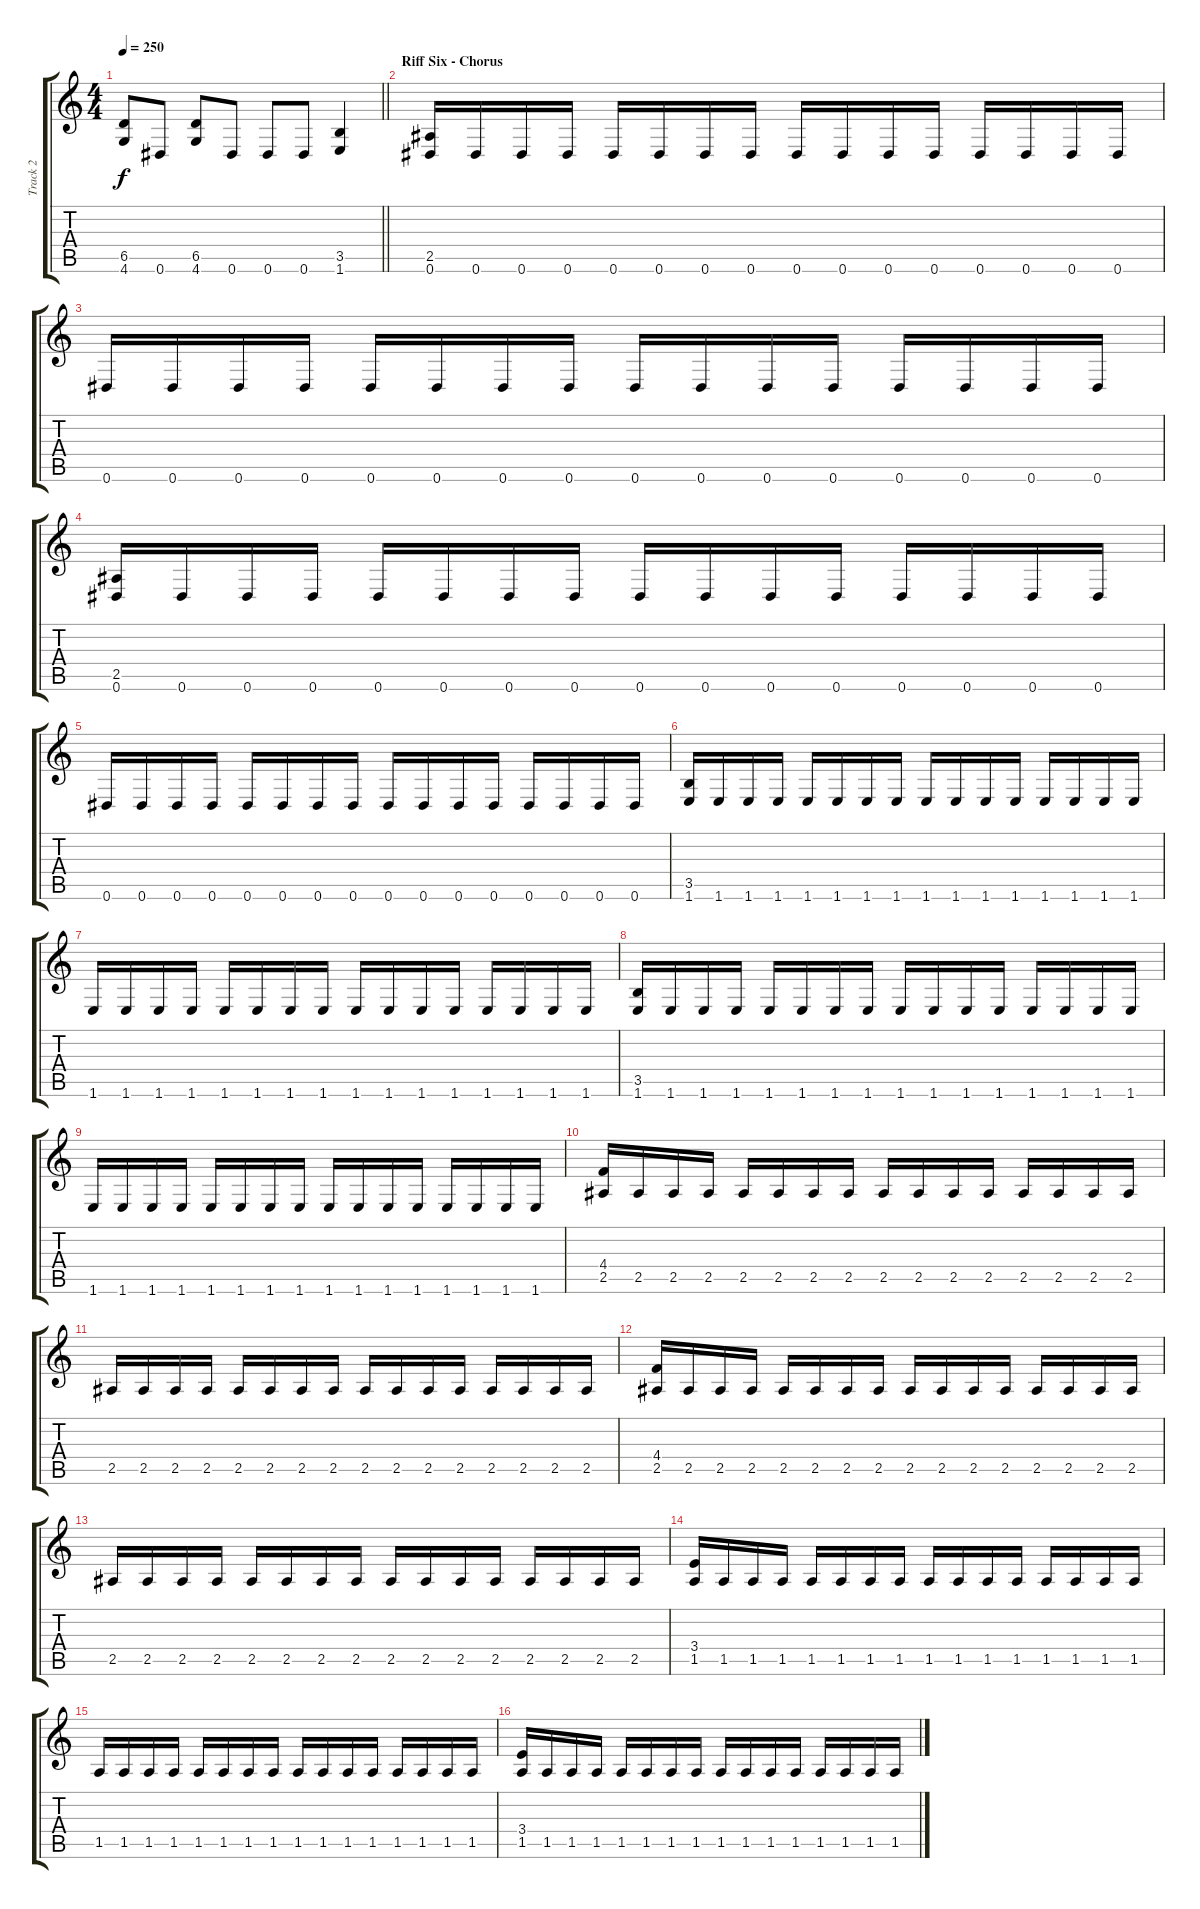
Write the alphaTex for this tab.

\track ("Track 2" "Track 2") {instrument distortionguitar}
\staff {score tabs}
\tuning (Eb4 Bb3 Gb3 Db3 Ab2 Eb2) {hide}
\ts (4 4)
\tempo 250
\clef g2
\barLineRight lightlight
\ks c
(6.5 4.6).8{dy f} 0.6.8 (6.5 4.6).8 0.6.8 0.6.8 0.6.8 (3.5 1.6).4 |
\section ("" "Riff Six - Chorus")
(2.5 0.6).16 0.6.16 0.6.16 0.6.16 0.6.16 0.6.16 0.6.16 0.6.16 0.6.16 0.6.16 0.6.16 0.6.16 0.6.16 0.6.16 0.6.16 0.6.16 |
0.6.16 0.6.16 0.6.16 0.6.16 0.6.16 0.6.16 0.6.16 0.6.16 0.6.16 0.6.16 0.6.16 0.6.16 0.6.16 0.6.16 0.6.16 0.6.16 |
(2.5 0.6).16 0.6.16 0.6.16 0.6.16 0.6.16 0.6.16 0.6.16 0.6.16 0.6.16 0.6.16 0.6.16 0.6.16 0.6.16 0.6.16 0.6.16 0.6.16 |
0.6.16 0.6.16 0.6.16 0.6.16 0.6.16 0.6.16 0.6.16 0.6.16 0.6.16 0.6.16 0.6.16 0.6.16 0.6.16 0.6.16 0.6.16 0.6.16 |
(3.5 1.6).16 1.6.16 1.6.16 1.6.16 1.6.16 1.6.16 1.6.16 1.6.16 1.6.16 1.6.16 1.6.16 1.6.16 1.6.16 1.6.16 1.6.16 1.6.16 |
1.6.16 1.6.16 1.6.16 1.6.16 1.6.16 1.6.16 1.6.16 1.6.16 1.6.16 1.6.16 1.6.16 1.6.16 1.6.16 1.6.16 1.6.16 1.6.16 |
(3.5 1.6).16 1.6.16 1.6.16 1.6.16 1.6.16 1.6.16 1.6.16 1.6.16 1.6.16 1.6.16 1.6.16 1.6.16 1.6.16 1.6.16 1.6.16 1.6.16 |
1.6.16 1.6.16 1.6.16 1.6.16 1.6.16 1.6.16 1.6.16 1.6.16 1.6.16 1.6.16 1.6.16 1.6.16 1.6.16 1.6.16 1.6.16 1.6.16 |
(4.4 2.5).16 2.5.16 2.5.16 2.5.16 2.5.16 2.5.16 2.5.16 2.5.16 2.5.16 2.5.16 2.5.16 2.5.16 2.5.16 2.5.16 2.5.16 2.5.16 |
2.5.16 2.5.16 2.5.16 2.5.16 2.5.16 2.5.16 2.5.16 2.5.16 2.5.16 2.5.16 2.5.16 2.5.16 2.5.16 2.5.16 2.5.16 2.5.16 |
(4.4 2.5).16 2.5.16 2.5.16 2.5.16 2.5.16 2.5.16 2.5.16 2.5.16 2.5.16 2.5.16 2.5.16 2.5.16 2.5.16 2.5.16 2.5.16 2.5.16 |
2.5.16 2.5.16 2.5.16 2.5.16 2.5.16 2.5.16 2.5.16 2.5.16 2.5.16 2.5.16 2.5.16 2.5.16 2.5.16 2.5.16 2.5.16 2.5.16 |
(3.4 1.5).16 1.5.16 1.5.16 1.5.16 1.5.16 1.5.16 1.5.16 1.5.16 1.5.16 1.5.16 1.5.16 1.5.16 1.5.16 1.5.16 1.5.16 1.5.16 |
1.5.16 1.5.16 1.5.16 1.5.16 1.5.16 1.5.16 1.5.16 1.5.16 1.5.16 1.5.16 1.5.16 1.5.16 1.5.16 1.5.16 1.5.16 1.5.16 |
(3.4 1.5).16 1.5.16 1.5.16 1.5.16 1.5.16 1.5.16 1.5.16 1.5.16 1.5.16 1.5.16 1.5.16 1.5.16 1.5.16 1.5.16 1.5.16 1.5.16
